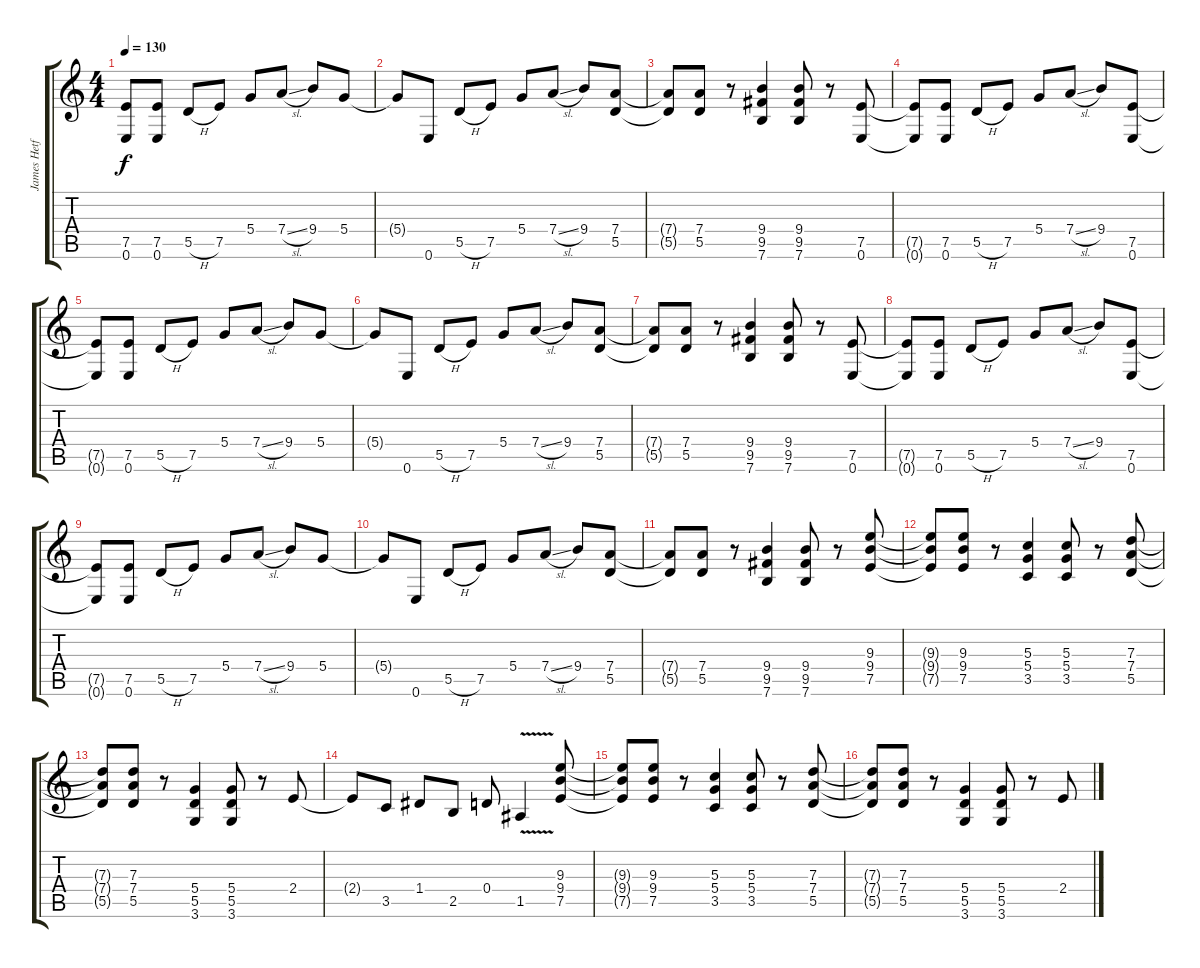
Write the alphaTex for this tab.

\track ("James Hetfield" "James Hetf") {instrument distortionguitar}
\staff {score tabs}
\tuning (E4 B3 G3 D3 A2 E2) {hide}
\ts (4 4)
\tempo 130
\clef g2
\ks c
(7.5{t} 0.6{t}).8{dy f} (7.5 0.6).8 5.5{h}.8 7.5.8 5.4.8 7.4{sl}.8 9.4.8 5.4.8 |
5.4{t}.8 0.6.8 5.5{h}.8 7.5.8 5.4.8 7.4{sl}.8 9.4.8 (7.4 5.5).8 |
(7.4{t} 5.5{t}).8 (7.4 5.5).8 r.8 (9.4 9.5 7.6).4 (9.4 9.5 7.6).8 r.8 (7.5 0.6).8 |
(7.5{t} 0.6{t}).8 (7.5 0.6).8 5.5{h}.8 7.5.8 5.4.8 7.4{sl}.8 9.4.8 (7.5 0.6).8 |
(7.5{t} 0.6{t}).8 (7.5 0.6).8 5.5{h}.8 7.5.8 5.4.8 7.4{sl}.8 9.4.8 5.4.8 |
5.4{t}.8 0.6.8 5.5{h}.8 7.5.8 5.4.8 7.4{sl}.8 9.4.8 (7.4 5.5).8 |
(7.4{t} 5.5{t}).8 (7.4 5.5).8 r.8 (9.4 9.5 7.6).4 (9.4 9.5 7.6).8 r.8 (7.5 0.6).8 |
(7.5{t} 0.6{t}).8 (7.5 0.6).8 5.5{h}.8 7.5.8 5.4.8 7.4{sl}.8 9.4.8 (7.5 0.6).8 |
(7.5{t} 0.6{t}).8 (7.5 0.6).8 5.5{h}.8 7.5.8 5.4.8 7.4{sl}.8 9.4.8 5.4.8 |
5.4{t}.8 0.6.8 5.5{h}.8 7.5.8 5.4.8 7.4{sl}.8 9.4.8 (7.4 5.5).8 |
(7.4{t} 5.5{t}).8 (7.4 5.5).8 r.8 (9.4 9.5 7.6).4 (9.4 9.5 7.6).8 r.8 (9.3 9.4 7.5).8 |
(9.3{t} 9.4{t} 7.5{t}).8 (9.3 9.4 7.5).8 r.8 (5.3 5.4 3.5).4 (5.3 5.4 3.5).8 r.8 (7.3 7.4 5.5).8 |
(7.3{t} 7.4{t} 5.5{t}).8 (7.3 7.4 5.5).8 r.8 (5.4 5.5 3.6).4 (5.4 5.5 3.6).8 r.8 2.4.8 |
2.4{t}.8 3.5.8 1.4.8 2.5.8 0.4.8 1.5{v}.4 (9.3 9.4 7.5).8 |
(9.3{t} 9.4{t} 7.5{t}).8 (9.3 9.4 7.5).8 r.8 (5.3 5.4 3.5).4 (5.3 5.4 3.5).8 r.8 (7.3 7.4 5.5).8 |
(7.3{t} 7.4{t} 5.5{t}).8 (7.3 7.4 5.5).8 r.8 (5.4 5.5 3.6).4 (5.4 5.5 3.6).8 r.8 2.4.8
